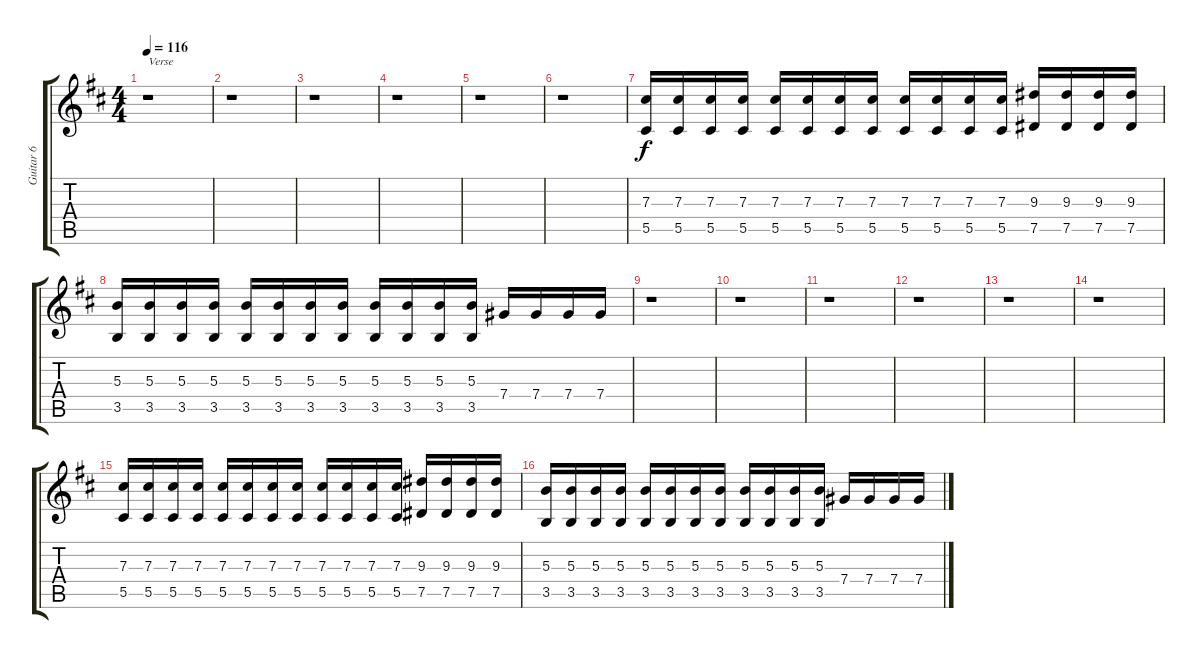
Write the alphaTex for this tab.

\track ("Guitar 6" "Guitar 6") {instrument distortionguitar}
\staff {score tabs}
\tuning (Eb4 Bb3 Gb3 Db3 Ab2 Db2) {hide}
\ts (4 4)
\tempo 116
\clef g2
\ks d
r.1{txt "Verse" dy f} |
r.1 |
r.1 |
r.1 |
r.1 |
r.1 |
(7.3 5.5).16 (7.3 5.5).16 (7.3 5.5).16 (7.3 5.5).16 (7.3 5.5).16 (7.3 5.5).16 (7.3 5.5).16 (7.3 5.5).16 (7.3 5.5).16 (7.3 5.5).16 (7.3 5.5).16 (7.3 5.5).16 (9.3 7.5).16 (9.3 7.5).16 (9.3 7.5).16 (9.3 7.5).16 |
(5.3 3.5).16 (5.3 3.5).16 (5.3 3.5).16 (5.3 3.5).16 (5.3 3.5).16 (5.3 3.5).16 (5.3 3.5).16 (5.3 3.5).16 (5.3 3.5).16 (5.3 3.5).16 (5.3 3.5).16 (5.3 3.5).16 7.4.16 7.4.16 7.4.16 7.4.16 |
r.1 |
r.1 |
r.1 |
r.1 |
r.1 |
r.1 |
(7.3 5.5).16 (7.3 5.5).16 (7.3 5.5).16 (7.3 5.5).16 (7.3 5.5).16 (7.3 5.5).16 (7.3 5.5).16 (7.3 5.5).16 (7.3 5.5).16 (7.3 5.5).16 (7.3 5.5).16 (7.3 5.5).16 (9.3 7.5).16 (9.3 7.5).16 (9.3 7.5).16 (9.3 7.5).16 |
(5.3 3.5).16 (5.3 3.5).16 (5.3 3.5).16 (5.3 3.5).16 (5.3 3.5).16 (5.3 3.5).16 (5.3 3.5).16 (5.3 3.5).16 (5.3 3.5).16 (5.3 3.5).16 (5.3 3.5).16 (5.3 3.5).16 7.4.16 7.4.16 7.4.16 7.4.16
